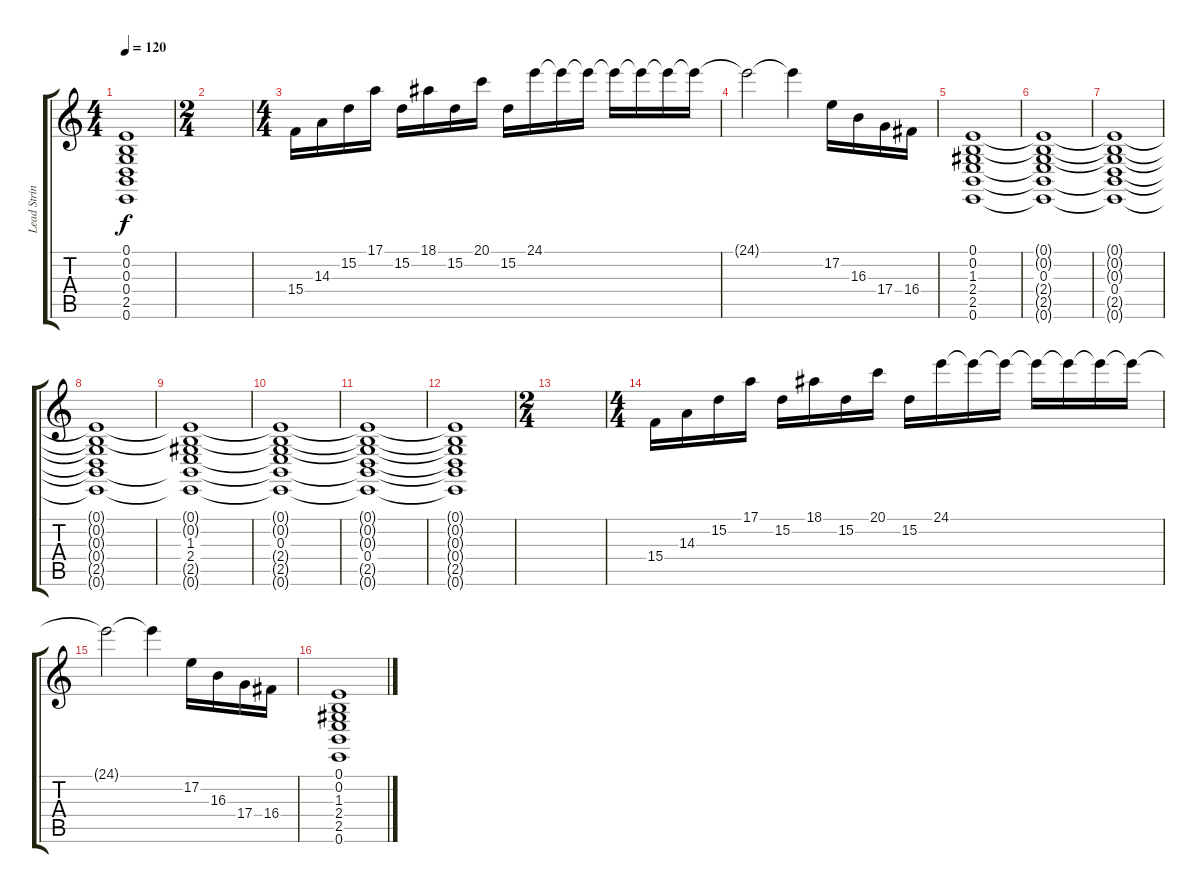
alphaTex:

\track ("Lead String Ensemble" "Lead Strin") {instrument stringensemble1}
\staff {score tabs}
\tuning (E4 B3 G3 D3 A2 E2) {hide}
\ts (4 4)
\tempo 120
\clef g2
\ks c
(0.1{t} 0.2{t} 0.3{t} 0.4{t} 2.5{t} 0.6{t}).1{dy f volume 0} |
\ts (2 4)
|
\ts (4 4)
15.4.16 14.3.16 15.2.16 17.1.16 15.2.16 18.1.16 15.2.16 20.1.16 15.2.16 24.1.16 24.1{t}.16 24.1{t}.16 24.1{t}.16 24.1{t}.16 24.1{t}.16 24.1{t}.16 |
24.1{t}.2 24.1{t}.4 17.2.16 16.3.16 17.4.16 16.4.16 |
(0.1 0.2 1.3 2.4 2.5 0.6).1 |
(0.1{t} 0.2{t} 0.3 2.4{t} 2.5{t} 0.6{t}).1 |
(0.1{t} 0.2{t} 0.3{t} 0.4 2.5{t} 0.6{t}).1 |
(0.1{t} 0.2{t} 0.3{t} 0.4{t} 2.5{t} 0.6{t}).1{volume 0} |
(0.1{t} 0.2{t} 1.3 2.4 2.5{t} 0.6{t}).1{volume 16} |
(0.1{t} 0.2{t} 0.3 2.4{t} 2.5{t} 0.6{t}).1 |
(0.1{t} 0.2{t} 0.3{t} 0.4 2.5{t} 0.6{t}).1 |
(0.1{t} 0.2{t} 0.3{t} 0.4{t} 2.5{t} 0.6{t}).1{volume 0} |
\ts (2 4)
|
\ts (4 4)
15.4.16 14.3.16 15.2.16 17.1.16 15.2.16 18.1.16 15.2.16 20.1.16 15.2.16 24.1.16 24.1{t}.16 24.1{t}.16 24.1{t}.16 24.1{t}.16 24.1{t}.16 24.1{t}.16 |
24.1{t}.2 24.1{t}.4 17.2.16 16.3.16 17.4.16 16.4.16 |
(0.1 0.2 1.3 2.4 2.5 0.6).1
